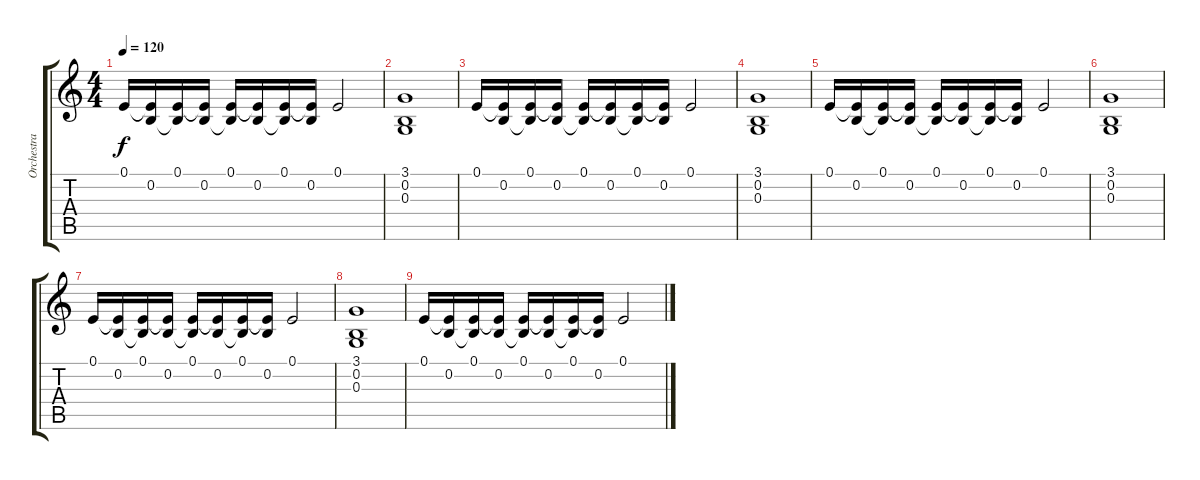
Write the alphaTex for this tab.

\track ("Orchestra Hit" "Orchestra ") {instrument orchestrahit}
\staff {score tabs}
\tuning (E4 B3 G3 D3 A2 E2) {hide}
\ts (4 4)
\tempo 120
\clef g2
\ks c
0.1.16{dy f} (0.1{t} 0.2).16 (0.1 0.2{t}).16 (0.1{t} 0.2).16 (0.1 0.2{t}).16 (0.1{t} 0.2).16 (0.1 0.2{t}).16 (0.1{t} 0.2).16 0.1.2 |
(3.1 0.2 0.3).1 |
0.1.16 (0.1{t} 0.2).16 (0.1 0.2{t}).16 (0.1{t} 0.2).16 (0.1 0.2{t}).16 (0.1{t} 0.2).16 (0.1 0.2{t}).16 (0.1{t} 0.2).16 0.1.2 |
(3.1 0.2 0.3).1 |
0.1.16 (0.1{t} 0.2).16 (0.1 0.2{t}).16 (0.1{t} 0.2).16 (0.1 0.2{t}).16 (0.1{t} 0.2).16 (0.1 0.2{t}).16 (0.1{t} 0.2).16 0.1.2 |
(3.1 0.2 0.3).1 |
0.1.16 (0.1{t} 0.2).16 (0.1 0.2{t}).16 (0.1{t} 0.2).16 (0.1 0.2{t}).16 (0.1{t} 0.2).16 (0.1 0.2{t}).16 (0.1{t} 0.2).16 0.1.2 |
(3.1 0.2 0.3).1 |
0.1.16 (0.1{t} 0.2).16 (0.1 0.2{t}).16 (0.1{t} 0.2).16 (0.1 0.2{t}).16 (0.1{t} 0.2).16 (0.1 0.2{t}).16 (0.1{t} 0.2).16 0.1.2
